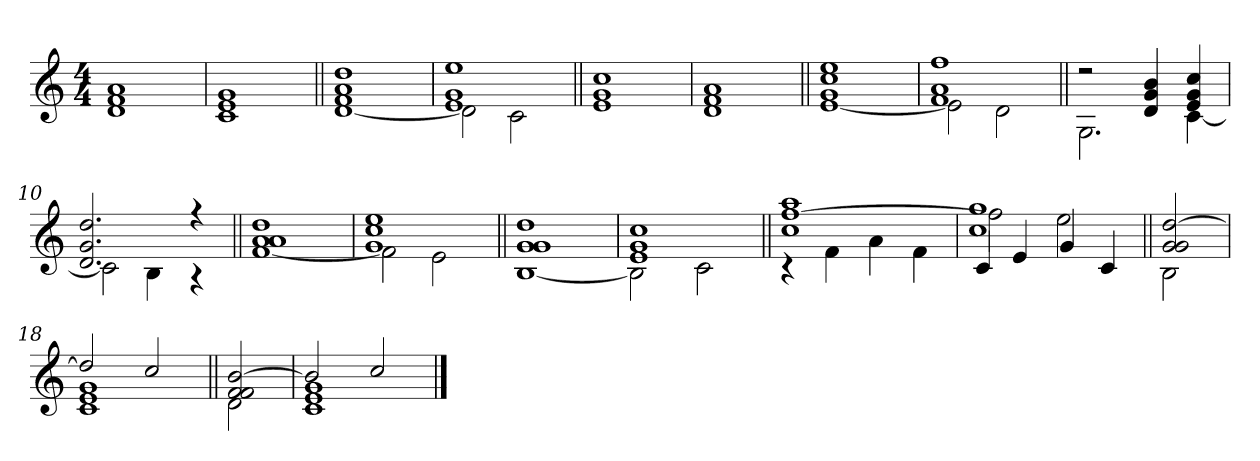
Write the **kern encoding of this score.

**kern
*part1
*staff1
*clefG2
*k[]
*M4/4
=1
1d 1f 1a
=2
1c 1e 1g
=3||
[1d 1f 1a 1dd
=4
*^
1e 1g 1ee	2d]
.	2c
*v	*v
=5||
1e 1g 1cc
=6
1d 1f 1a
=7||
[1e 1g 1cc 1ee
=8
*^
1f 1a 1ff	2e]
.	2d
=9||	=9||
2r	2.G
4d 4g 4b	.
4e 4g 4cc	[4c
=10	=10
2.d 2.g 2.dd	2c]
.	4B
4r	4r
*v	*v
=11||
[1f 1a 1a 1dd
=12
*^
1g 1cc 1ee	2f]
.	2e
*v	*v
=13||
[1B 1g 1g 1dd
=14
*^
1e 1g 1cc	2B]
.	2c
=15||	=15||
1cc [1ff 1aa	4r
.	4f
.	4a
.	4f
=16	=16
*	*^
1cc 1gg	2ff]	4c/
.	.	4e/
.	2ee	4g/
.	.	4c/
*	*v	*v
=17||	=17||
2g 2g [2dd	2B
=18	=18
2dd]	1c 1e 1g
2cc	.
=19||	=19||
2f 2f [2b	2d
=20	=20
2b]	1c 1e 1g
2cc	.
*v	*v
==
*-
